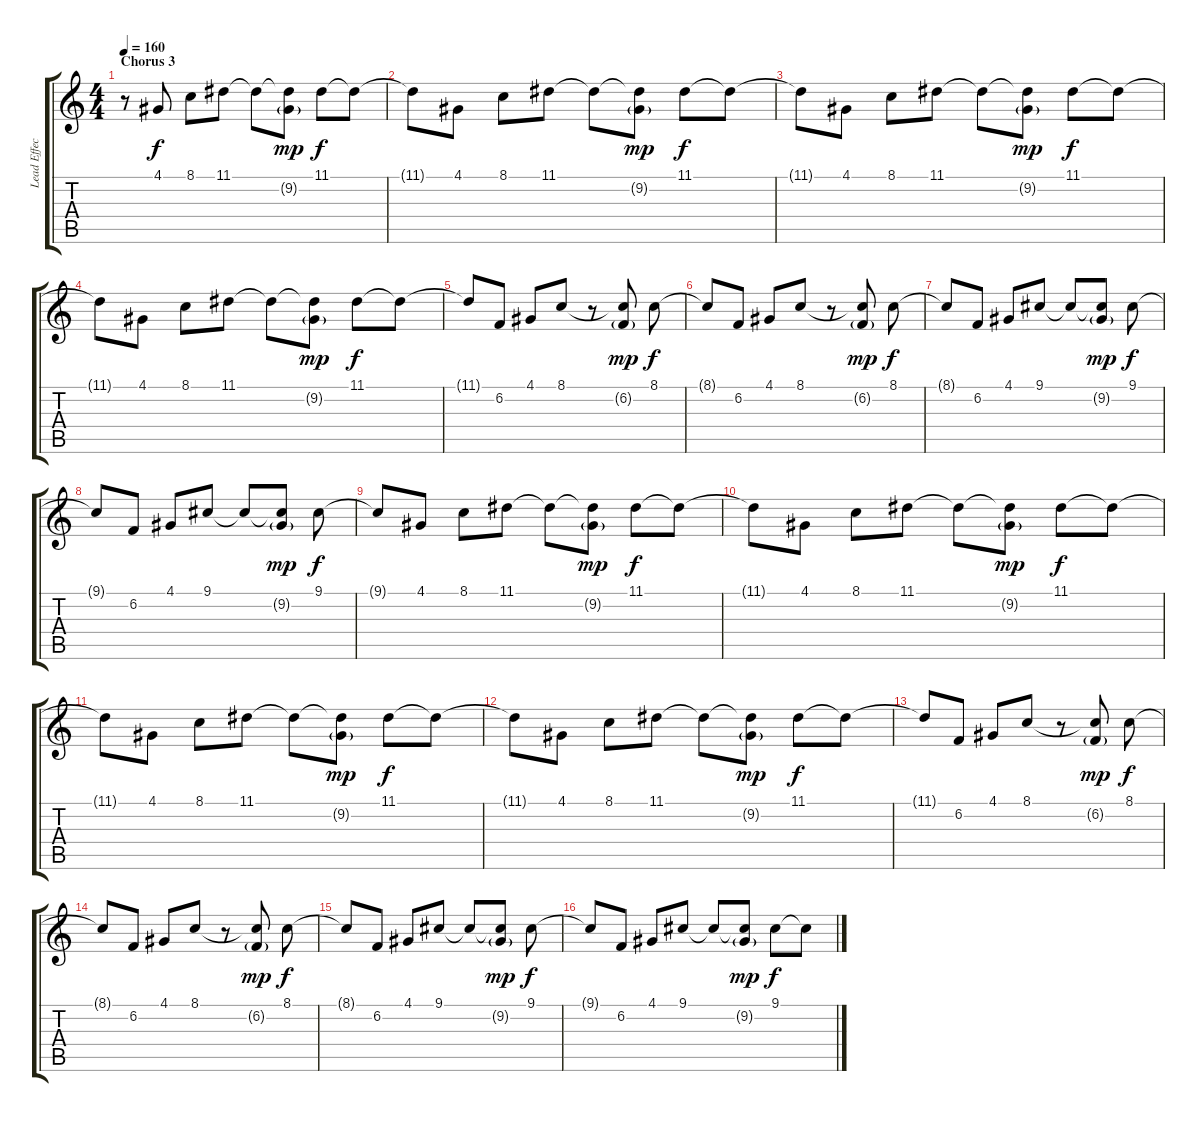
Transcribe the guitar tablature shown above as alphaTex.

\track ("Lead Effect" "Lead Effec") {instrument lead1square}
\staff {score tabs}
\tuning (E4 B3 G3 D3 A2 E2) {hide}
\ts (4 4)
\section ("" "Chorus 3")
\tempo 160
\clef g2
\ks c
r.8{dy mp} 4.1.8{dy f} 8.1.8 11.1.8 11.1{t}.8 (11.1{t} 9.2{g}).8{dy mp} 11.1.8{dy f} 11.1{t}.8 |
11.1{t}.8 4.1.8 8.1.8 11.1.8 11.1{t}.8 (11.1{t} 9.2{g}).8{dy mp} 11.1.8{dy f} 11.1{t}.8 |
11.1{t}.8 4.1.8 8.1.8 11.1.8 11.1{t}.8 (11.1{t} 9.2{g}).8{dy mp} 11.1.8{dy f} 11.1{t}.8 |
11.1{t}.8 4.1.8 8.1.8 11.1.8 11.1{t}.8 (11.1{t} 9.2{g}).8{dy mp} 11.1.8{dy f} 11.1{t}.8 |
11.1{t}.8 6.2.8 4.1.8 8.1.8 r.8 (8.1{t} 6.2{g}).8{dy mp} 8.1.8{dy f} |
8.1{t}.8 6.2.8 4.1.8 8.1.8 r.8 (8.1{t} 6.2{g}).8{dy mp} 8.1.8{dy f} |
8.1{t}.8 6.2.8 4.1.8 9.1.8 9.1{t}.8 (9.1{t} 9.2{g}).8{dy mp} 9.1.8{dy f} |
9.1{t}.8 6.2.8 4.1.8 9.1.8 9.1{t}.8 (9.1{t} 9.2{g}).8{dy mp} 9.1.8{dy f} |
9.1{t}.8 4.1.8 8.1.8 11.1.8 11.1{t}.8 (11.1{t} 9.2{g}).8{dy mp} 11.1.8{dy f} 11.1{t}.8 |
11.1{t}.8 4.1.8 8.1.8 11.1.8 11.1{t}.8 (11.1{t} 9.2{g}).8{dy mp} 11.1.8{dy f} 11.1{t}.8 |
11.1{t}.8 4.1.8 8.1.8 11.1.8 11.1{t}.8 (11.1{t} 9.2{g}).8{dy mp} 11.1.8{dy f} 11.1{t}.8 |
11.1{t}.8 4.1.8 8.1.8 11.1.8 11.1{t}.8 (11.1{t} 9.2{g}).8{dy mp} 11.1.8{dy f} 11.1{t}.8 |
11.1{t}.8 6.2.8 4.1.8 8.1.8 r.8 (8.1{t} 6.2{g}).8{dy mp} 8.1.8{dy f} |
8.1{t}.8 6.2.8 4.1.8 8.1.8 r.8 (8.1{t} 6.2{g}).8{dy mp} 8.1.8{dy f} |
8.1{t}.8 6.2.8 4.1.8 9.1.8 9.1{t}.8 (9.1{t} 9.2{g}).8{dy mp} 9.1.8{dy f} |
9.1{t}.8 6.2.8 4.1.8 9.1.8 9.1{t}.8 (9.1{t} 9.2{g}).8{dy mp} 9.1.8{dy f} 9.1{t}.8
